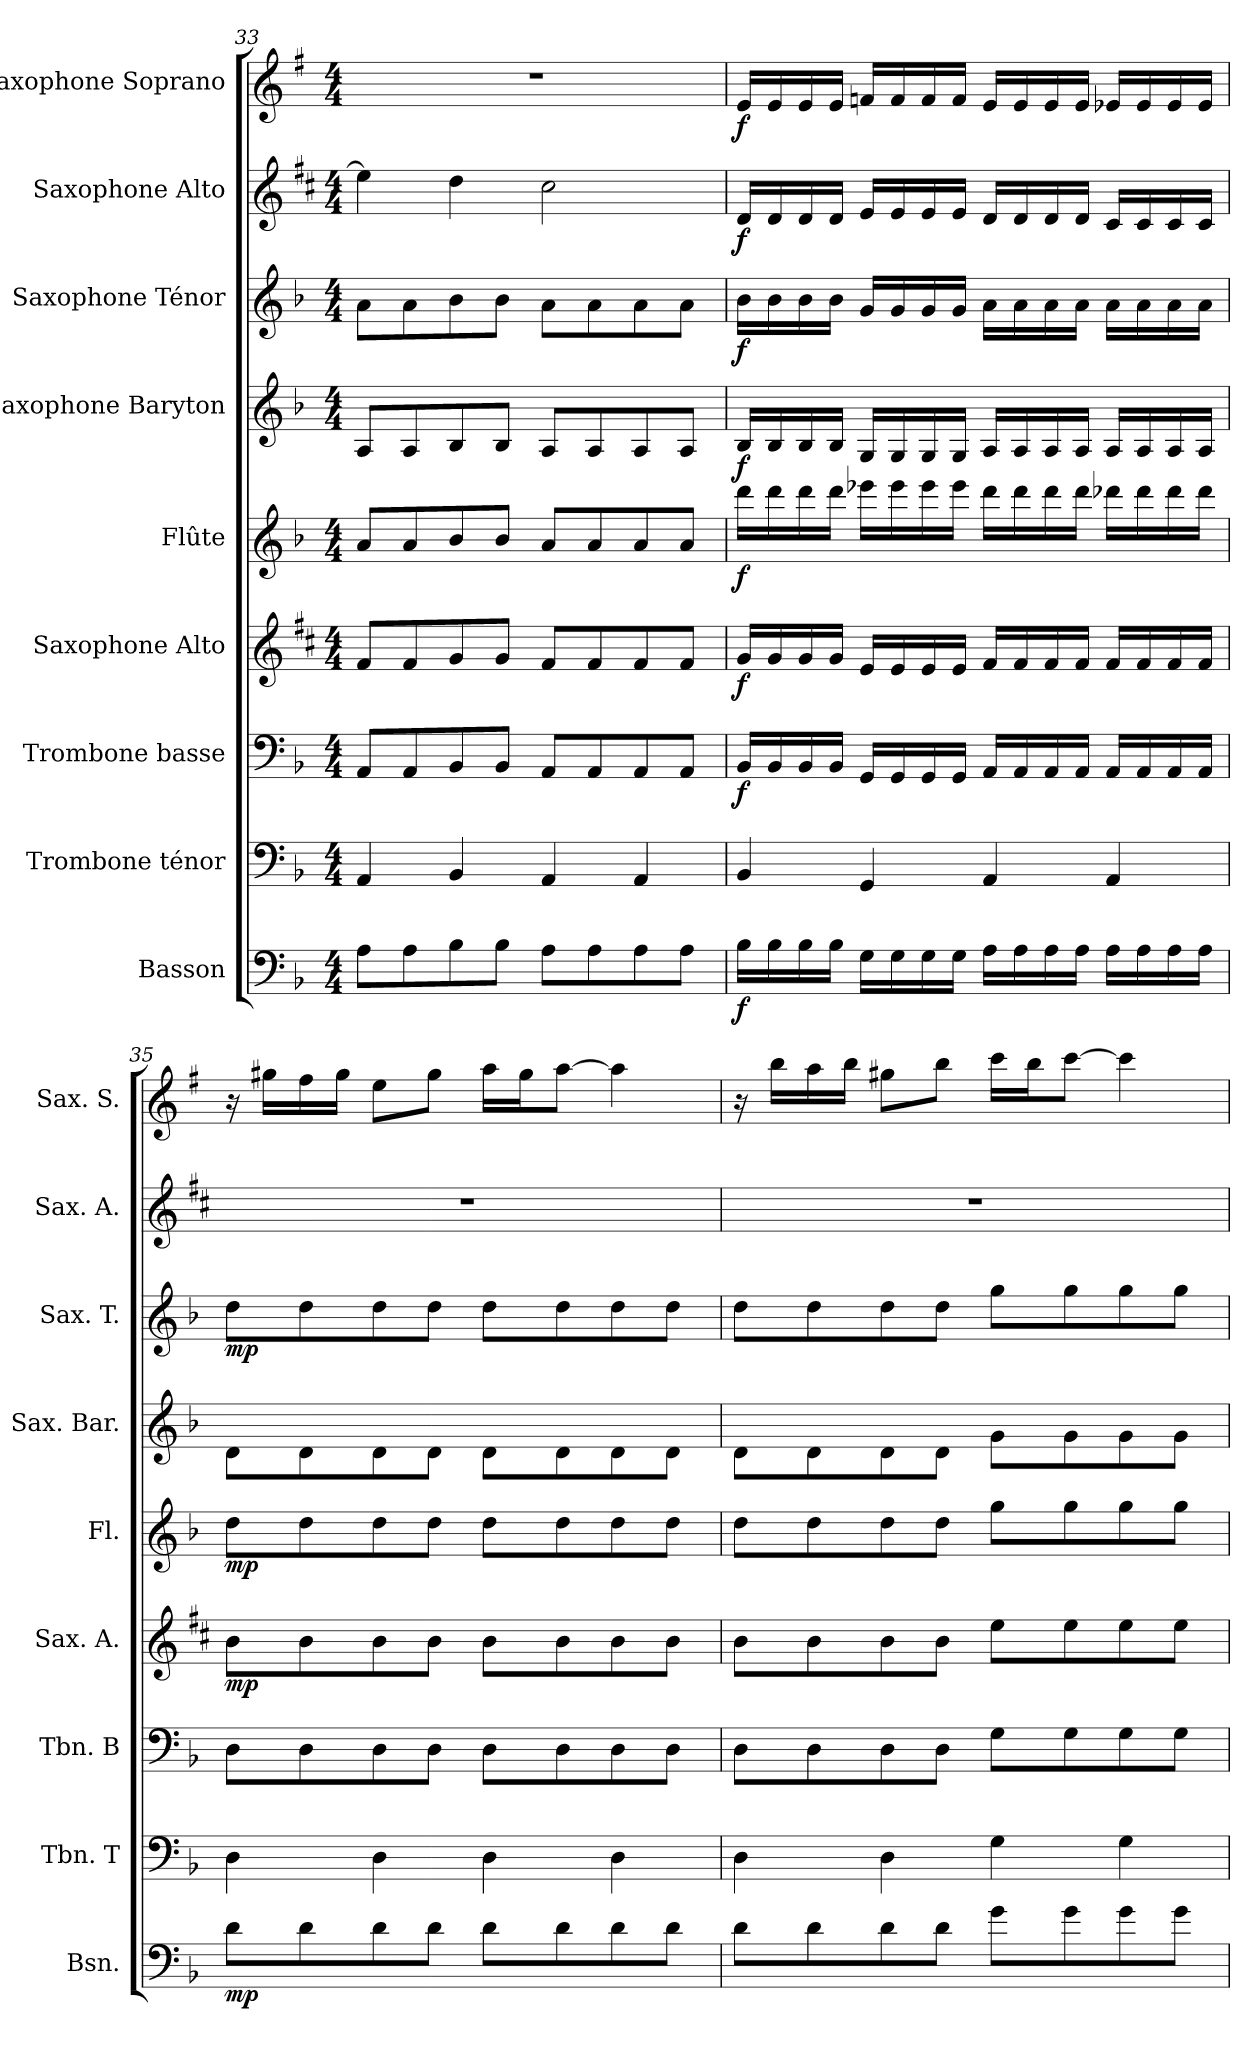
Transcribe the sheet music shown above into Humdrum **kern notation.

**kern	**dynam	**kern	**kern	**dynam	**kern	**dynam	**kern	**dynam	**kern	**dynam	**kern	**dynam	**kern	**dynam	**kern	**dynam
*part9	*part9	*part8	*part7	*part7	*part6	*part6	*part5	*part5	*part4	*part4	*part3	*part3	*part2	*part2	*part1	*part1
*staff9	*staff9	*staff8	*staff7	*staff7	*staff6	*staff6	*staff5	*staff5	*staff4	*staff4	*staff3	*staff3	*staff2	*staff2	*staff1	*staff1
*I"Basson	*	*I"Trombone ténor	*I"Trombone basse	*	*I"Saxophone Alto	*	*I"Flûte	*	*I"Saxophone Baryton	*	*I"Saxophone Ténor	*	*I"Saxophone Alto	*	*I"Saxophone Soprano	*
*I'Bsn.	*	*I'Tbn. T	*I'Tbn. B	*	*I'Sax. A.	*	*I'Fl.	*	*I'Sax. Bar.	*	*I'Sax. T.	*	*I'Sax. A.	*	*I'Sax. S.	*
*clefF4	*	*clefF4	*clefF4	*	*clefG2	*	*clefG2	*	*clefG2	*	*clefG2	*	*clefG2	*	*clefG2	*
*	*	*	*	*	*ITrd5c9	*	*	*	*ITrd12c21	*	*ITrd8c14	*	*ITrd5c9	*	*ITrd1c2	*
*k[b-]	*	*k[b-]	*k[b-]	*	*k[b-]	*	*k[b-]	*	*k[b-]	*	*k[b-]	*	*k[b-]	*	*k[b-]	*
*M4/4	*	*M4/4	*M4/4	*	*M4/4	*	*M4/4	*	*M4/4	*	*M4/4	*	*M4/4	*	*M4/4	*
=33	=33	=33	=33	=33	=33	=33	=33	=33	=33	=33	=33	=33	=33	=33	=33	=33
8A\L	.	4AA/	8AA/L	.	8A/L	.	8a/L	.	8AA/L	.	8A\L	.	4g\]	.	1r	.
8A\	.	.	8AA/	.	8A/	.	8a/	.	8AA/	.	8A\	.	.	.	.	.
8B-\	.	4BB-/	8BB-/	.	8B-/	.	8b-/	.	8BB-/	.	8B-\	.	4f\	.	.	.
8B-\J	.	.	8BB-/J	.	8B-/J	.	8b-/J	.	8BB-/J	.	8B-\J	.	.	.	.	.
8A\L	.	4AA/	8AA/L	.	8A/L	.	8a/L	.	8AA/L	.	8A\L	.	2e\	.	.	.
8A\	.	.	8AA/	.	8A/	.	8a/	.	8AA/	.	8A\	.	.	.	.	.
8A\	.	4AA/	8AA/	.	8A/	.	8a/	.	8AA/	.	8A\	.	.	.	.	.
8A\J	.	.	8AA/J	.	8A/J	.	8a/J	.	8AA/J	.	8A\J	.	.	.	.	.
!!LO:PB:g=z
=34	=34	=34	=34	=34	=34	=34	=34	=34	=34	=34	=34	=34	=34	=34	=34	=34
!	!LO:DY:b	!	!	!LO:DY:b	!	!LO:DY:b	!	!LO:DY:b	!	!LO:DY:b	!	!LO:DY:b	!	!LO:DY:b	!	!LO:DY:b
16B-\LL	f	4BB-/	16BB-/LL	f	16B-/LL	f	16ddd\LL	f	16BB-/LL	f	16B-\LL	f	16F/LL	f	16d/LL	f
16B-\	.	.	16BB-/	.	16B-/	.	16ddd\	.	16BB-/	.	16B-\	.	16F/	.	16d/	.
16B-\	.	.	16BB-/	.	16B-/	.	16ddd\	.	16BB-/	.	16B-\	.	16F/	.	16d/	.
16B-\JJ	.	.	16BB-/JJ	.	16B-/JJ	.	16ddd\JJ	.	16BB-/JJ	.	16B-\JJ	.	16F/JJ	.	16d/JJ	.
16G\LL	.	4GG/	16GG/LL	.	16G/LL	.	16eee-X\LL	.	16GG/LL	.	16G/LL	.	16G/LL	.	16e-X/LL	.
16G\	.	.	16GG/	.	16G/	.	16eee-\	.	16GG/	.	16G/	.	16G/	.	16e-/	.
16G\	.	.	16GG/	.	16G/	.	16eee-\	.	16GG/	.	16G/	.	16G/	.	16e-/	.
16G\JJ	.	.	16GG/JJ	.	16G/JJ	.	16eee-\JJ	.	16GG/JJ	.	16G/JJ	.	16G/JJ	.	16e-/JJ	.
16A\LL	.	4AA/	16AA/LL	.	16A/LL	.	16ddd\LL	.	16AA/LL	.	16A\LL	.	16F/LL	.	16d/LL	.
16A\	.	.	16AA/	.	16A/	.	16ddd\	.	16AA/	.	16A\	.	16F/	.	16d/	.
16A\	.	.	16AA/	.	16A/	.	16ddd\	.	16AA/	.	16A\	.	16F/	.	16d/	.
16A\JJ	.	.	16AA/JJ	.	16A/JJ	.	16ddd\JJ	.	16AA/JJ	.	16A\JJ	.	16F/JJ	.	16d/JJ	.
16A\LL	.	4AA/	16AA/LL	.	16A/LL	.	16ddd-X\LL	.	16AA/LL	.	16A\LL	.	16E/LL	.	16d-X/LL	.
16A\	.	.	16AA/	.	16A/	.	16ddd-\	.	16AA/	.	16A\	.	16E/	.	16d-/	.
16A\	.	.	16AA/	.	16A/	.	16ddd-\	.	16AA/	.	16A\	.	16E/	.	16d-/	.
16A\JJ	.	.	16AA/JJ	.	16A/JJ	.	16ddd-\JJ	.	16AA/JJ	.	16A\JJ	.	16E/JJ	.	16d-/JJ	.
=35	=35	=35	=35	=35	=35	=35	=35	=35	=35	=35	=35	=35	=35	=35	=35	=35
!	!LO:DY:b	!	!	!	!	!LO:DY:b	!	!LO:DY:b	!	!	!	!LO:DY:b	!	!	!	!
8d\L	mp	4D\	8D\L	.	8d\L	mp	8dd\L	mp	8D\L	.	8d\L	mp	1r	.	16r	.
.	.	.	.	.	.	.	.	.	.	.	.	.	.	.	16ff#X\LL	.
8d\	.	.	8D\	.	8d\	.	8dd\	.	8D\	.	8d\	.	.	.	16ee\	.
.	.	.	.	.	.	.	.	.	.	.	.	.	.	.	16ff#\JJ	.
8d\	.	4D\	8D\	.	8d\	.	8dd\	.	8D\	.	8d\	.	.	.	8dd\L	.
8d\J	.	.	8D\J	.	8d\J	.	8dd\J	.	8D\J	.	8d\J	.	.	.	8ff#\J	.
8d\L	.	4D\	8D\L	.	8d\L	.	8dd\L	.	8D\L	.	8d\L	.	.	.	16gg\LL	.
.	.	.	.	.	.	.	.	.	.	.	.	.	.	.	16ff#\J	.
8d\	.	.	8D\	.	8d\	.	8dd\	.	8D\	.	8d\	.	.	.	[8gg\J	.
8d\	.	4D\	8D\	.	8d\	.	8dd\	.	8D\	.	8d\	.	.	.	4gg\]	.
8d\J	.	.	8D\J	.	8d\J	.	8dd\J	.	8D\J	.	8d\J	.	.	.	.	.
!!LO:PB:g=z
=36	=36	=36	=36	=36	=36	=36	=36	=36	=36	=36	=36	=36	=36	=36	=36	=36
8d\L	.	4D\	8D\L	.	8d\L	.	8dd\L	.	8D\L	.	8d\L	.	1r	.	16r	.
.	.	.	.	.	.	.	.	.	.	.	.	.	.	.	16aa\LL	.
8d\	.	.	8D\	.	8d\	.	8dd\	.	8D\	.	8d\	.	.	.	16gg\	.
.	.	.	.	.	.	.	.	.	.	.	.	.	.	.	16aa\JJ	.
8d\	.	4D\	8D\	.	8d\	.	8dd\	.	8D\	.	8d\	.	.	.	8ff#X\L	.
8d\J	.	.	8D\J	.	8d\J	.	8dd\J	.	8D\J	.	8d\J	.	.	.	8aa\J	.
8g\L	.	4G\	8G\L	.	8g\L	.	8gg\L	.	8G\L	.	8g\L	.	.	.	16bb-\LL	.
.	.	.	.	.	.	.	.	.	.	.	.	.	.	.	16aa\J	.
8g\	.	.	8G\	.	8g\	.	8gg\	.	8G\	.	8g\	.	.	.	[8bb-\J	.
8g\	.	4G\	8G\	.	8g\	.	8gg\	.	8G\	.	8g\	.	.	.	4bb-\]	.
8g\J	.	.	8G\J	.	8g\J	.	8gg\J	.	8G\J	.	8g\J	.	.	.	.	.
=	=	=	=	=	=	=	=	=	=	=	=	=	=	=	=	=
*-	*-	*-	*-	*-	*-	*-	*-	*-	*-	*-	*-	*-	*-	*-	*-	*-
